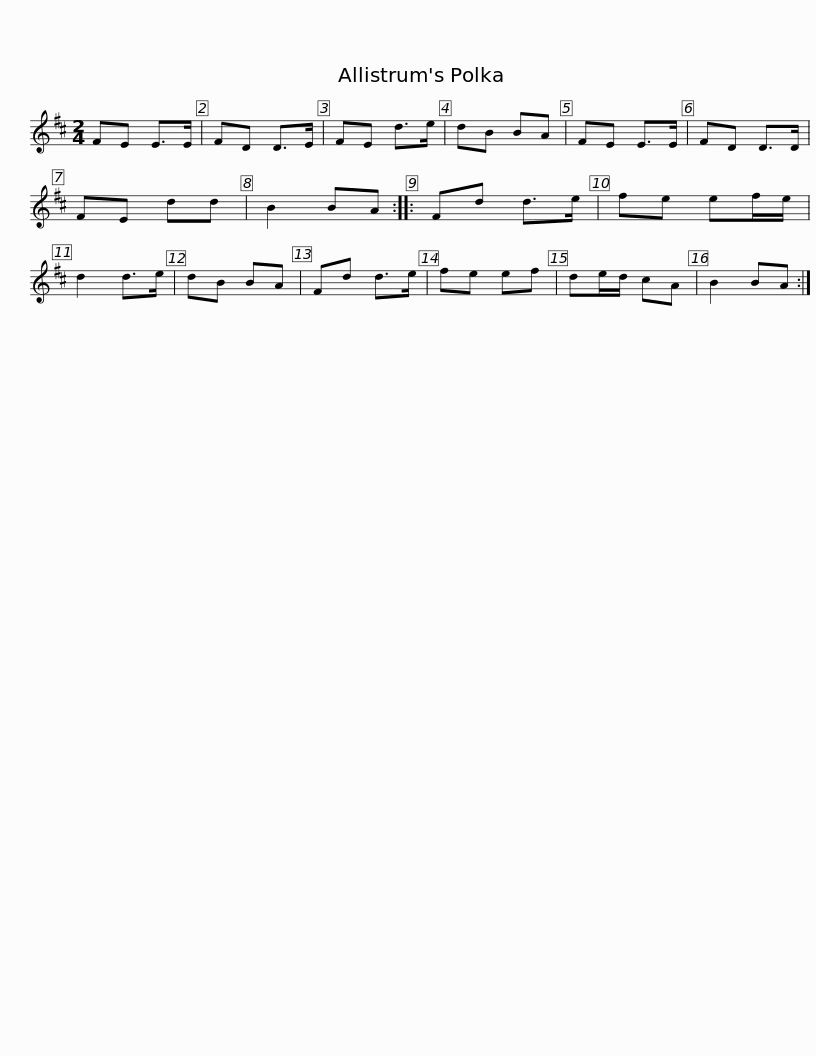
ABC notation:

X:1
L:1/8
M:2/4
I:linebreak $
K:D
V:1 treble
V:1
 FE E>E | FD D>E | FE d>e | dB BA | FE E>E | %5
 FD D>D | FE dd | B2 BA :: Fd d>e | fe ef/e/ |$ %10
 d2 d>e | dB BA | Fd d>e | fe ef | de/d/ cA | %15
 B2 BA :| %16
